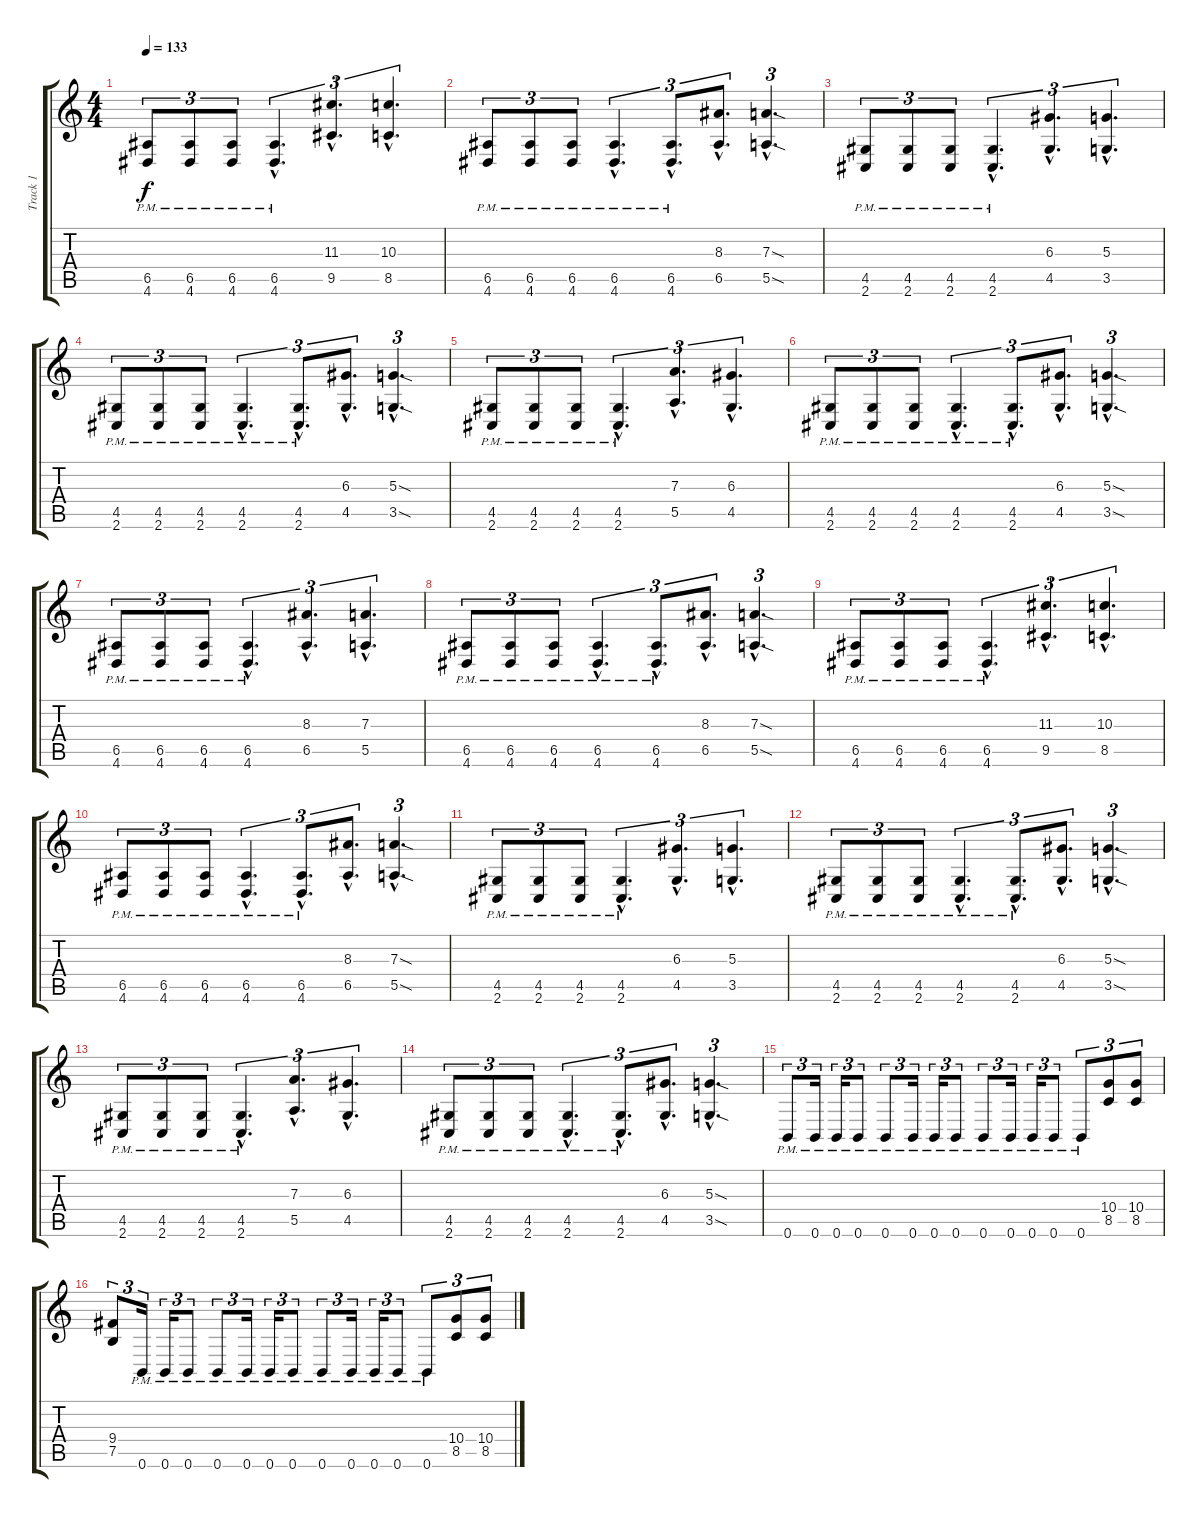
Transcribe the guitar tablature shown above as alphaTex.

\track ("Track 1" "Track 1") {instrument distortionguitar}
\staff {score tabs}
\tuning (B3 Gb3 D3 A2 E2 B1) {hide}
\ts (4 4)
\tempo 133
\clef g2
\ks c
(6.5{pm} 4.6{pm}).8{tu (3 2) dy f} (6.5{pm} 4.6{pm}).8{tu (3 2)} (6.5{pm} 4.6{pm}).8{tu (3 2)} (6.5{hac pm} 4.6{hac pm}).4{d tu (3 2)} (11.3{hac} 9.5{hac}).4{d tu (3 2)} (10.3{hac} 8.5{hac}).4{d tu (3 2)} |
(6.5{pm} 4.6{pm}).8{tu (3 2)} (6.5{pm} 4.6{pm}).8{tu (3 2)} (6.5{pm} 4.6{pm}).8{tu (3 2)} (6.5{hac pm} 4.6{hac pm}).4{d tu (3 2)} (6.5{hac pm} 4.6{hac pm}).8{d tu (3 2)} (8.3{hac} 6.5{hac}).8{d tu (3 2)} (7.3{sod hac} 5.5{sod hac}).4{d tu (3 2)} |
(4.5{pm} 2.6{pm}).8{tu (3 2)} (4.5{pm} 2.6{pm}).8{tu (3 2)} (4.5{pm} 2.6{pm}).8{tu (3 2)} (4.5{hac pm} 2.6{hac pm}).4{d tu (3 2)} (6.3{hac} 4.5{hac}).4{d tu (3 2)} (5.3{hac} 3.5{hac}).4{d tu (3 2)} |
(4.5{pm} 2.6{pm}).8{tu (3 2)} (4.5{pm} 2.6{pm}).8{tu (3 2)} (4.5{pm} 2.6{pm}).8{tu (3 2)} (4.5{hac pm} 2.6{hac pm}).4{d tu (3 2)} (4.5{hac pm} 2.6{hac pm}).8{d tu (3 2)} (6.3{hac} 4.5{hac}).8{d tu (3 2)} (5.3{sod hac} 3.5{sod hac}).4{d tu (3 2)} |
(4.5{pm} 2.6{pm}).8{tu (3 2)} (4.5{pm} 2.6{pm}).8{tu (3 2)} (4.5{pm} 2.6{pm}).8{tu (3 2)} (4.5{hac pm} 2.6{hac pm}).4{d tu (3 2)} (7.3{hac} 5.5{hac}).4{d tu (3 2)} (6.3{hac} 4.5{hac}).4{d tu (3 2)} |
(4.5{pm} 2.6{pm}).8{tu (3 2)} (4.5{pm} 2.6{pm}).8{tu (3 2)} (4.5{pm} 2.6{pm}).8{tu (3 2)} (4.5{hac pm} 2.6{hac pm}).4{d tu (3 2)} (4.5{hac pm} 2.6{hac pm}).8{d tu (3 2)} (6.3{hac} 4.5{hac}).8{d tu (3 2)} (5.3{sod hac} 3.5{sod hac}).4{d tu (3 2)} |
(6.5{pm} 4.6{pm}).8{tu (3 2)} (6.5{pm} 4.6{pm}).8{tu (3 2)} (6.5{pm} 4.6{pm}).8{tu (3 2)} (6.5{hac pm} 4.6{hac pm}).4{d tu (3 2)} (8.3{hac} 6.5{hac}).4{d tu (3 2)} (7.3{hac} 5.5{hac}).4{d tu (3 2)} |
(6.5{pm} 4.6{pm}).8{tu (3 2)} (6.5{pm} 4.6{pm}).8{tu (3 2)} (6.5{pm} 4.6{pm}).8{tu (3 2)} (6.5{hac pm} 4.6{hac pm}).4{d tu (3 2)} (6.5{hac pm} 4.6{hac pm}).8{d tu (3 2)} (8.3{hac} 6.5{hac}).8{d tu (3 2)} (7.3{sod hac} 5.5{sod hac}).4{d tu (3 2)} |
(6.5{pm} 4.6{pm}).8{tu (3 2)} (6.5{pm} 4.6{pm}).8{tu (3 2)} (6.5{pm} 4.6{pm}).8{tu (3 2)} (6.5{hac pm} 4.6{hac pm}).4{d tu (3 2)} (11.3{hac} 9.5{hac}).4{d tu (3 2)} (10.3{hac} 8.5{hac}).4{d tu (3 2)} |
(6.5{pm} 4.6{pm}).8{tu (3 2)} (6.5{pm} 4.6{pm}).8{tu (3 2)} (6.5{pm} 4.6{pm}).8{tu (3 2)} (6.5{hac pm} 4.6{hac pm}).4{d tu (3 2)} (6.5{hac pm} 4.6{hac pm}).8{d tu (3 2)} (8.3{hac} 6.5{hac}).8{d tu (3 2)} (7.3{sod hac} 5.5{sod hac}).4{d tu (3 2)} |
(4.5{pm} 2.6{pm}).8{tu (3 2)} (4.5{pm} 2.6{pm}).8{tu (3 2)} (4.5{pm} 2.6{pm}).8{tu (3 2)} (4.5{hac pm} 2.6{hac pm}).4{d tu (3 2)} (6.3{hac} 4.5{hac}).4{d tu (3 2)} (5.3{hac} 3.5{hac}).4{d tu (3 2)} |
(4.5{pm} 2.6{pm}).8{tu (3 2)} (4.5{pm} 2.6{pm}).8{tu (3 2)} (4.5{pm} 2.6{pm}).8{tu (3 2)} (4.5{hac pm} 2.6{hac pm}).4{d tu (3 2)} (4.5{hac pm} 2.6{hac pm}).8{d tu (3 2)} (6.3{hac} 4.5{hac}).8{d tu (3 2)} (5.3{sod hac} 3.5{sod hac}).4{d tu (3 2)} |
(4.5{pm} 2.6{pm}).8{tu (3 2)} (4.5{pm} 2.6{pm}).8{tu (3 2)} (4.5{pm} 2.6{pm}).8{tu (3 2)} (4.5{hac pm} 2.6{hac pm}).4{d tu (3 2)} (7.3{hac} 5.5{hac}).4{d tu (3 2)} (6.3{hac} 4.5{hac}).4{d tu (3 2)} |
(4.5{pm} 2.6{pm}).8{tu (3 2)} (4.5{pm} 2.6{pm}).8{tu (3 2)} (4.5{pm} 2.6{pm}).8{tu (3 2)} (4.5{hac pm} 2.6{hac pm}).4{d tu (3 2)} (4.5{hac pm} 2.6{hac pm}).8{d tu (3 2)} (6.3{hac} 4.5{hac}).8{d tu (3 2)} (5.3{sod hac} 3.5{sod hac}).4{d tu (3 2)} |
0.6{pm}.8{tu (3 2)} 0.6{pm}.16{tu (3 2)} 0.6{pm}.16{tu (3 2)} 0.6{pm}.8{tu (3 2)} 0.6{pm}.8{tu (3 2)} 0.6{pm}.16{tu (3 2)} 0.6{pm}.16{tu (3 2)} 0.6{pm}.8{tu (3 2)} 0.6{pm}.8{tu (3 2)} 0.6{pm}.16{tu (3 2)} 0.6{pm}.16{tu (3 2)} 0.6{pm}.8{tu (3 2)} 0.6{pm}.8{tu (3 2)} (10.4 8.5).8{tu (3 2)} (10.4 8.5).8{tu (3 2)} |
(9.4 7.5).8{tu (3 2)} 0.6{pm}.16{tu (3 2)} 0.6{pm}.16{tu (3 2)} 0.6{pm}.8{tu (3 2)} 0.6{pm}.8{tu (3 2)} 0.6{pm}.16{tu (3 2)} 0.6{pm}.16{tu (3 2)} 0.6{pm}.8{tu (3 2)} 0.6{pm}.8{tu (3 2)} 0.6{pm}.16{tu (3 2)} 0.6{pm}.16{tu (3 2)} 0.6{pm}.8{tu (3 2)} 0.6{pm}.8{tu (3 2)} (10.4 8.5).8{tu (3 2)} (10.4 8.5).8{tu (3 2)}
